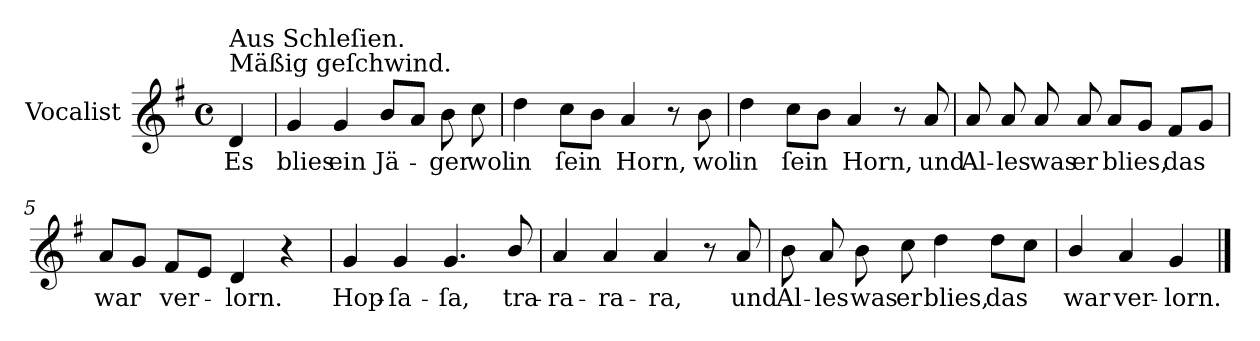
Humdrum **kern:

**kern	**text
*part1	*part1
*staff1	*staff1
*I"Vocalist	*
*k[f#]	*
*G:	*
*M4/4	*
*met(c)	*
=	=
!LO:TX:a:t=Mäßig geſchwind.	!
!LO:TX:a:t=Aus Schleſien.	!
4d	Es
=1	=1
4g	blies
4g	ein
8bL	Jä-
8aJ	.
8b	-ger
8cc	wol
=2	=2
4dd	in
8ccL	ſein
8bJ	.
4a	Horn,
8r	.
8b	wol
=3	=3
4dd	in
8ccL	ſein
8bJ	.
4a	Horn,
8r	.
8a	und
=4	=4
8a	Al-
8a	-les
8a	was
8a	er
8aL	blies,
8gJ	.
8f#L	das
8gJ	.
=5	=5
8aL	war
8gJ	.
8f#L	ver-
8eJ	.
4d	-lorn.
4r	.
=6	=6
4g	Hop-
4g	-ſa-
4.g	-ſa,
8b/	tra-
=7	=7
4a	-ra-
4a	-ra-
4a	-ra,
8r	.
8a	und
=8	=8
8b	Al-
8a	-les
8b	was
8cc	er
4dd	blies,
8ddL	das
8ccJ	.
=9	=9
4b/	war
4a	ver-
4g	-lorn.
==	==
*-	*-
